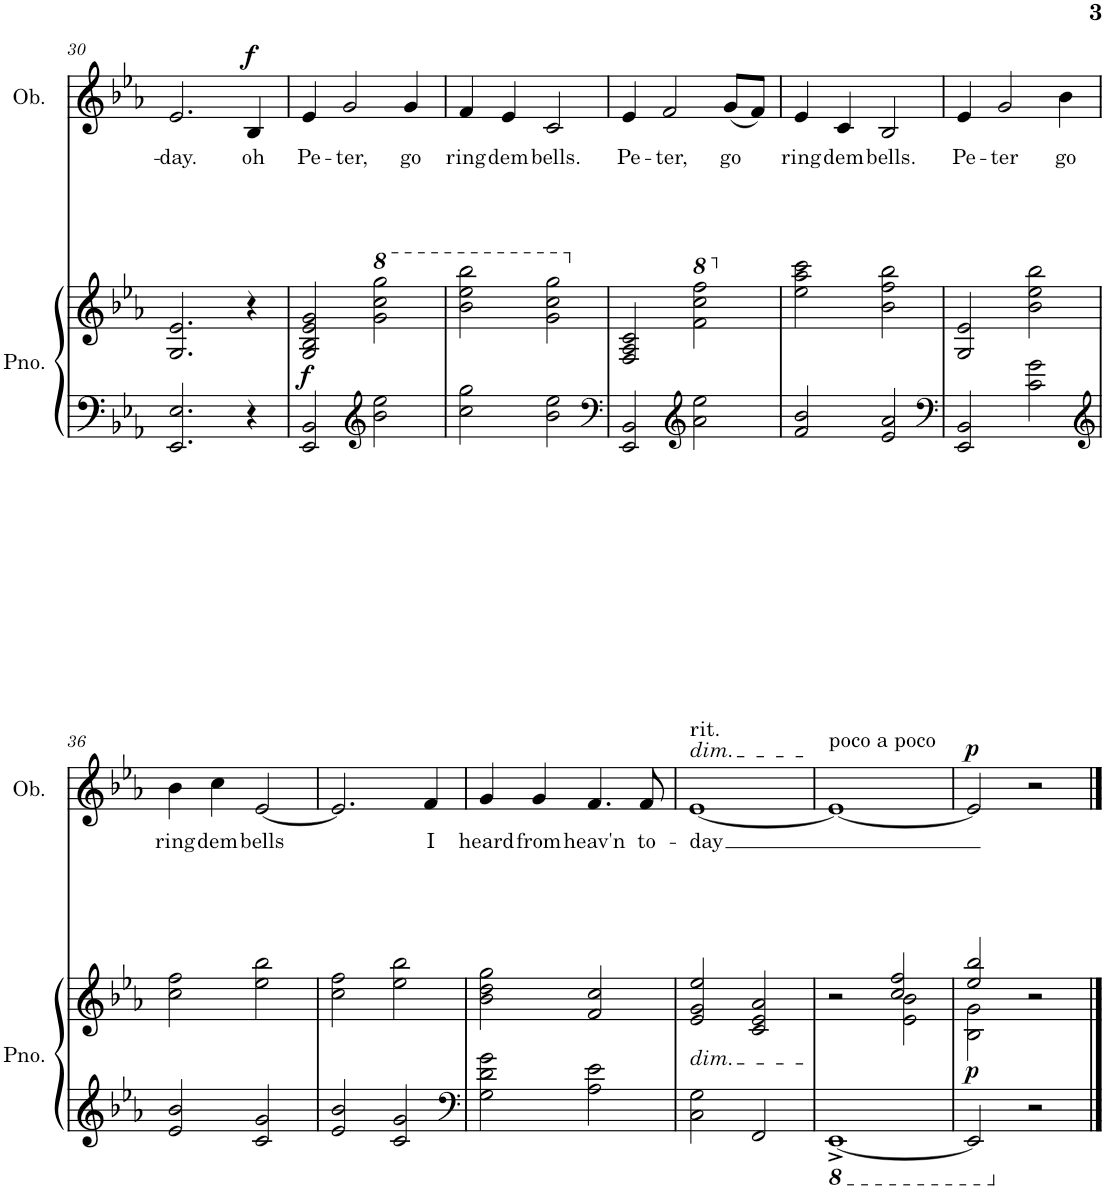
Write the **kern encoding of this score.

**kern	**kern	**dynam	**kern	**text	**dynam
*part2	*part2	*part2	*part1	*part1	*part1
*staff3	*staff2	*staff2/3	*staff1	*staff1	*staff1
*I"Piano	*	*	*I"Oboe	*	*
*I'Pno.	*	*	*I'Ob.	*	*
!!LO:PB:g=z
*clefF4	*clefG2	*	*clefG2	*	*
*k[b-e-a-]	*k[b-e-a-]	*	*k[b-e-a-]	*	*
*M4/4	*M4/4	*	*M4/4	*	*
=30	=30	=30	=30	=30	=30
!	!	!	!	!LO:LY:b	!
2.EE-/ 2.E-/	2.G/ 2.e-/	.	2.e-/	-day.	.
!	!	!	!	!LO:LY:b	!LO:DY:a
4r	4r	.	4B-/	oh	f
=31	=31	=31	=31	=31	=31
!	!	!LO:DY:b	!	!LO:LY:b	!
2EE-/ 2BB-/	2G/ 2B-/ 2e-/ 2g/	f	4e-/	Pe-	.
!	!	!	!	!LO:LY:b	!
.	.	.	2g/	-ter,	.
*clefG2	*	*	*	*	*
*	*8va	*	*	*	*
2b-\ 2ee-\	2gg\ 2ccc\ 2ggg\	.	.	.	.
!	!	!	!	!LO:LY:b	!
.	.	.	4g/	go	.
=32	=32	=32	=32	=32	=32
!	!	!	!	!LO:LY:b	!
2cc\ 2gg\	2bb-\ 2eee-\ 2bbb-\	.	4f/	ring	.
!	!	!	!	!LO:LY:b	!
.	.	.	4e-/	dem	.
!	!	!	!	!LO:LY:b	!
2b-\ 2ee-\	2gg\ 2ccc\ 2ggg\	.	2c/	bells.	.
=33	=33	=33	=33	=33	=33
*clefF4	*	*	*	*	*
*	*X8va	*	*	*	*
!	!	!	!	!LO:LY:b	!
2EE-/ 2BB-/	2F/ 2A-/ 2c/	.	4e-/	Pe-	.
!	!	!	!	!LO:LY:b	!
.	.	.	2f/	-ter,	.
*clefG2	*	*	*	*	*
*	*8va	*	*	*	*
2a-\ 2ee-\	2ff\ 2ccc\ 2fff\	.	.	.	.
!	!	!	!	!LO:LY:b	!
.	.	.	(8g/L	go	.
.	.	.	8f/J)	.	.
=34	=34	=34	=34	=34	=34
*	*X8va	*	*	*	*
!	!	!	!	!LO:LY:b	!
2f/ 2b-/	2ee-\ 2aa-\ 2ccc\	.	4e-/	ring	.
!	!	!	!	!LO:LY:b	!
.	.	.	4c/	dem	.
!	!	!	!	!LO:LY:b	!
2e-/ 2a-/	2b-\ 2ff\ 2bb-\	.	2B-/	bells.	.
=35	=35	=35	=35	=35	=35
*clefF4	*	*	*	*	*
!	!	!	!	!LO:LY:b	!
2EE-/ 2BB-/	2G/ 2e-/	.	4e-/	Pe-	.
!	!	!	!	!LO:LY:b	!
.	.	.	2g/	-ter	.
2c\ 2g\	2b-\ 2ee-\ 2bb-\	.	.	.	.
!	!	!	!	!LO:LY:b	!
.	.	.	4b-\	go	.
!!LO:LB:g=z
=36	=36	=36	=36	=36	=36
*clefG2	*	*	*	*	*
!	!	!	!	!LO:LY:b	!
2e-/ 2b-/	2cc\ 2ff\	.	4b-\	ring	.
!	!	!	!	!LO:LY:b	!
.	.	.	4cc\	dem	.
!	!	!	!	!LO:LY:b	!
2c/ 2g/	2ee-\ 2bb-\	.	[2e-/	bells	.
=37	=37	=37	=37	=37	=37
2e-/ 2b-/	2cc\ 2ff\	.	2.e-/]	.	.
2c/ 2g/	2ee-\ 2bb-\	.	.	.	.
!	!	!	!	!LO:LY:b	!
.	.	.	4f/	I	.
=38	=38	=38	=38	=38	=38
*clefF4	*	*	*	*	*
!	!	!	!	!LO:LY:b	!
2G\ 2d\ 2g\	2b-\ 2dd\ 2gg\	.	4g/	heard	.
!	!	!	!	!LO:LY:b	!
.	.	.	4g/	from	.
!	!	!	!	!LO:LY:b	!
2A-\ 2e-\	2f/ 2cc/	.	4.f/	heav'n	.
!	!	!	!	!LO:LY:b	!
.	.	.	8f/	to-	.
=39	=39	=39	=39	=39	=39
!	!	!	!LO:TX:a:t=rit.	!	!
!	!	!	!LO:TX:a:i:t=dim.	!	!
!	!LO:TX:b:i:t=dim.	!	!	!	!
!	!	!	!	!LO:LY:b	!
2C\ 2G\	2e-/ 2g/ 2ee-/	.	[1e-	-day	.
2FF/	2c/ 2e-/ 2a-/	.	.	.	.
=40	=40	=40	=40	=40	=40
*8ba	*	*	*	*	*
*	*^	*	*	*	*
!	!	!	!	!LO:TX:a:t=poco a poco	!	!
[1EEE-^	2r	2ryy	.	1e-_	.	.
.	2cc/ 2ff/	2e-\ 2b-\	.	.	.	.
=41	=41	=41	=41	=41	=41	=41
!	!	!	!LO:DY:b	!	!	!LO:DY:a
2EEE-/]	2ee-/ 2bb-/	2B-\ 2g\	p	2e-/]	.	p
*X8ba	*	*	*	*	*	*
2r	2r	2ryy	.	2r	.	.
*	*v	*v	*	*	*	*
==	==	==	==	==	==
*-	*-	*-	*-	*-	*-
